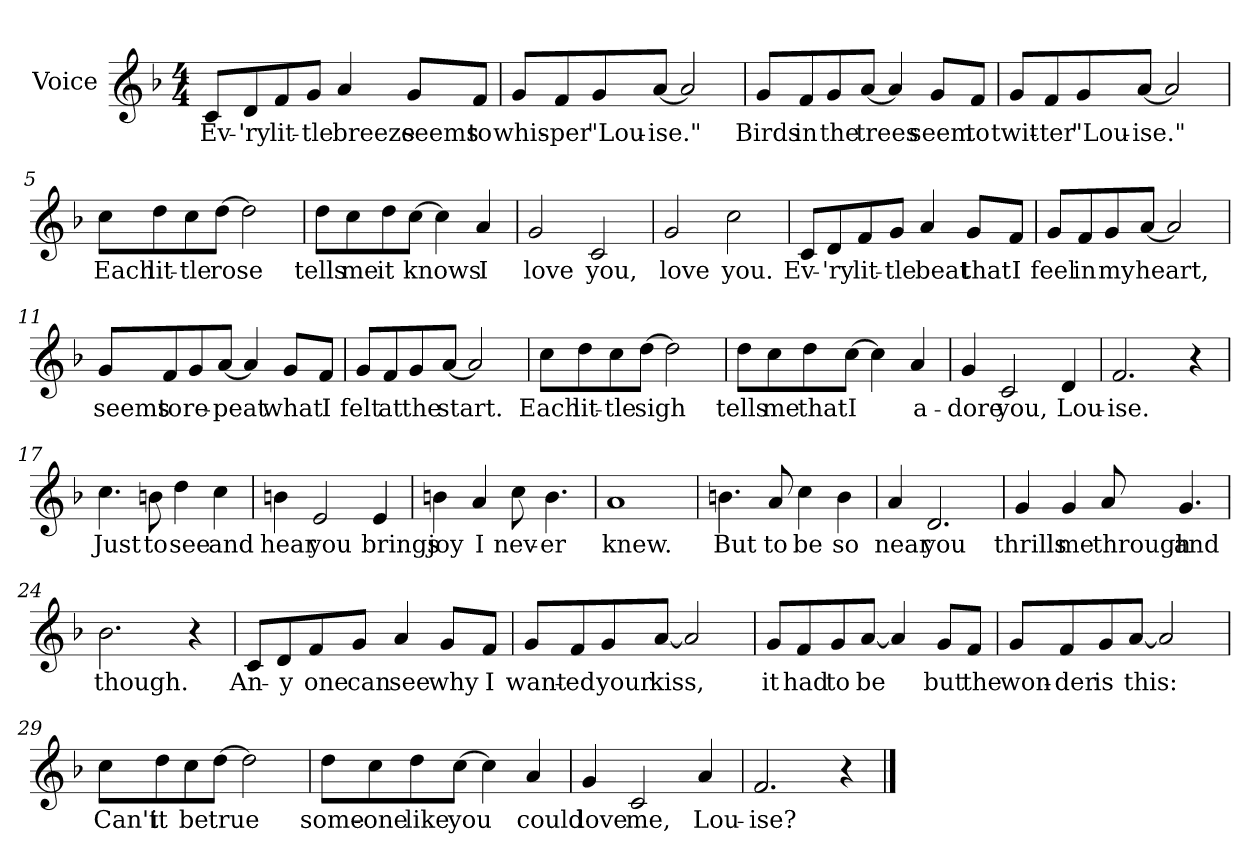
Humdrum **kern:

**kern	**text
*part1	*part1
*staff1	*staff1
*I"Voice	*
*clefG2	*
*k[b-]	*
*F:	*
*M4/4	*
=1	=1
8c/L	Ev-
8d/	-'ry
8f/	lit-
8g/J	-tle
4a/	breeze
8g/L	seems
8f/J	to
=2	=2
8g/L	whis-
8f/	-per
8g/	"Lou-
[8a/J	-ise."
2a/]	.
=3	=3
8g/L	Birds
8f/	in
8g/	the
[8a/J	trees
4a/]	.
8g/L	seem
8f/J	to
=4	=4
8g/L	twit-
8f/	-ter
8g/	"Lou-
[8a/J	-ise."
2a/]	.
!!LO:LB:g=z
=5	=5
8cc\L	Each
8dd\	lit-
8cc\	-tle
[8dd\J	rose
2dd\]	.
=6	=6
8dd\L	tells
8cc\	me
8dd\	it
[8cc\J	knows
4cc\]	.
4a/	I
=7	=7
2g/	love
2c/	you,
=8	=8
2g/	love
2cc\	you.
=9	=9
8c/L	Ev-
8d/	-'ry
8f/	lit-
8g/J	tle
4a/	beat
8g/L	that
8f/J	I
!!LO:LB:g=z
=10	=10
8g/L	feel
8f/	in
8g/	my
[8a/J	heart,
2a/]	.
=11	=11
8g/L	seems
8f/	to
8g/	re-
[8a/J	-peat
4a/]	.
8g/L	what
8f/J	I
=12	=12
8g/L	felt
8f/	at
8g/	the
[8a/J	start.
2a/]	.
=13	=13
8cc\L	Each
8dd\	lit-
8cc\	-tle
[8dd\J	sigh
2dd\]	.
!!LO:LB:g=z
=14	=14
8dd\L	tells
8cc\	me
8dd\	that
[8cc\J	I
4cc\]	.
4a/	a-
=15	=15
4g/	-dore
2c/	you,
4d/	Lou-
=16	=16
2.f/	ise.
4r	.
=17	=17
4.cc\	Just
8bn\	to
4dd\	see
4cc\	and
!!LO:LB:g=z
=18	=18
4bn\	hear
2e/	you
4e/	brings
=19	=19
4bn\	-joy
4a/	I
8cc\	nev-
4.b\	-er
=20	=20
1a	knew.
=21	=21
4.bn\	But
8a/	to
4cc\	be
4b\	so
=22	=22
4a/	near
2.d/	you
=23	=23
4g/	thrills
4g/	me
8a/	through
4.g/	and
!!LO:LB:g=z
=24	=24
2.b-\	though.
4r	.
=25	=25
8c/L	An-
8d/	-y
8f/	one
8g/J	can
4a/	see
8g/L	why
8f/J	I
=26	=26
8g/L	want-
8f/	-ed
8g/	your
[8a/J	kiss,
2a/]	.
=27	=27
8g/L	it
8f/	had
8g/	to
[8a/J	be
4a/]	.
8g/L	but
8f/J	the
!!LO:LB:g=z
=28	=28
8g/L	won-
8f/	der
8g/	is
[8a/J	this:
2a/]	.
=29	=29
8cc\L	Can't
8dd\	it
8cc\	be
[8dd\J	true
2dd\]	.
=30	=30
8dd\L	some-
8cc\	-one
8dd\	like
[8cc\J	you
4cc\]	.
4a/	could
=31	=31
4g/	love
2c/	me,
4a/	Lou-
=32	=32
2.f/	-ise?-
4r	.
==	==
*-	*-
